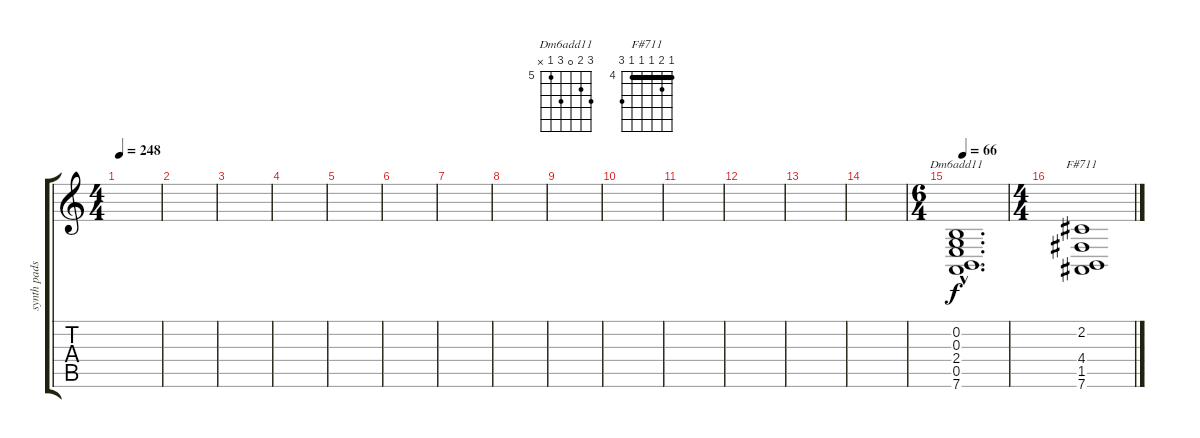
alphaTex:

\track ("synth pads" "synth pads") {instrument synthstrings1}
\staff {score tabs}
\tuning (E4 B3 G3 D3 A2 E2) {hide}
\chord ("Dm6add11" 7 6 0 7 5 x) {firstfret 5}
\chord ("F#711" 4 5 4 4 4 6) {firstfret 4 barre 4}
\ts (4 4)
\tempo 248
\clef g2
\ks c
|
|
|
|
|
|
|
|
|
|
|
|
|
|
\ts (6 4)
\tempo 66
(0.2{hac} 0.3{hac} 2.4{hac} 0.5{hac} 7.6{hac}).1{d ch "Dm6add11"} |
\ts (4 4)
(2.2 4.4 1.5 7.6).1{ch "F#711"}
